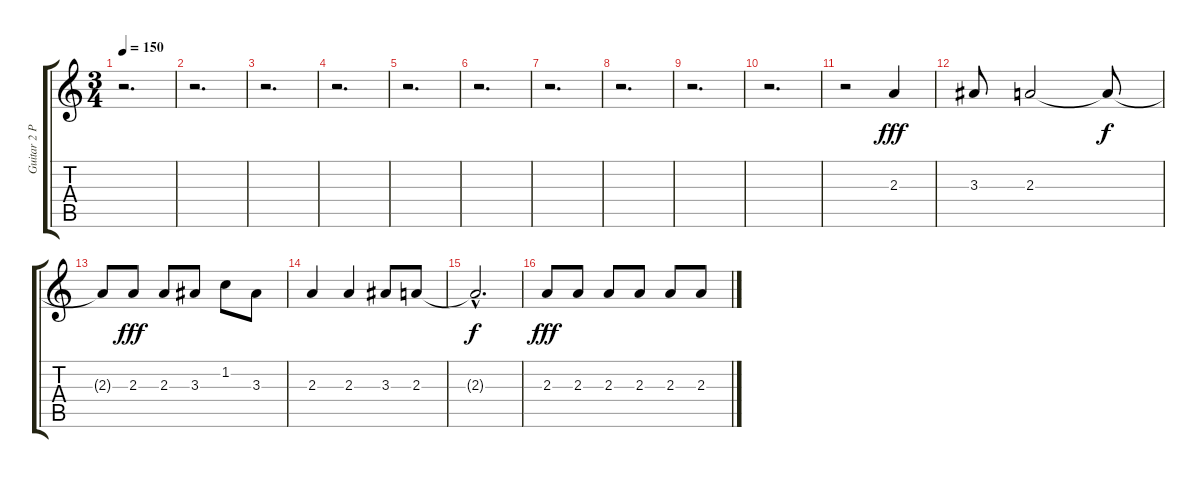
\track ("Guitar 2 Part 1" "Guitar 2 P") {instrument distortionguitar}
\staff {score tabs}
\tuning (E4 B3 G3 D3 A2 E2) {hide}
\ts (3 4)
\tempo 150
\clef g2
\ks c
r.2{d dy f} |
r.2{d} |
r.2{d} |
r.2{d} |
r.2{d} |
r.2{d} |
r.2{d} |
r.2{d} |
r.2{d} |
r.2{d} |
r.2 2.3.4{dy fff} |
3.3.8 2.3.2 2.3{t}.8{dy f} |
2.3{t}.8 2.3.8{dy fff} 2.3.8 3.3.8 1.2.8 3.3.8 |
2.3.4 2.3.4 3.3.8 2.3.8 |
2.3{hac t}.2{d dy f} |
2.3.8{dy fff} 2.3.8 2.3.8 2.3.8 2.3.8 2.3.8
